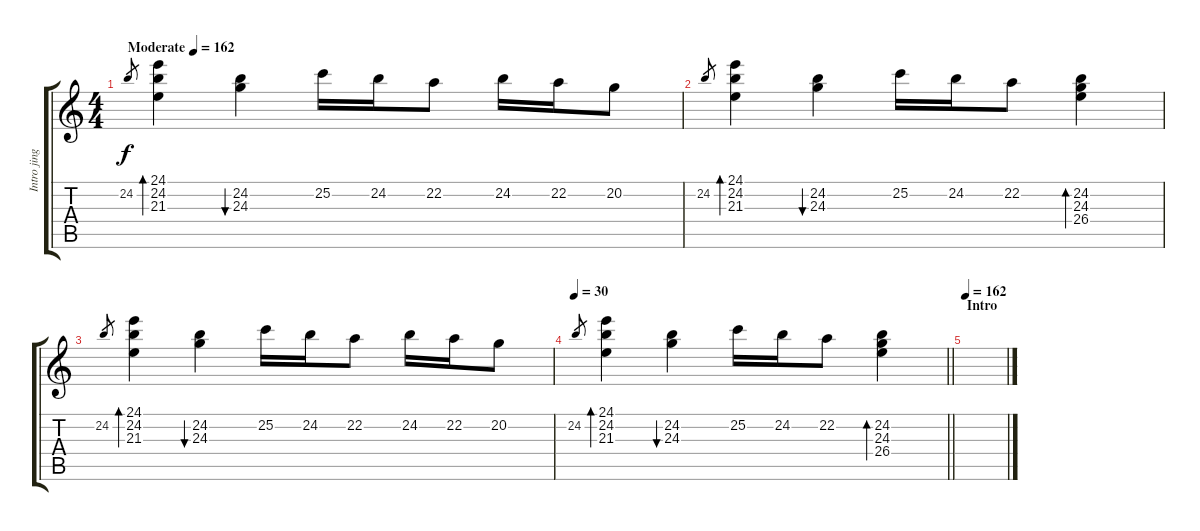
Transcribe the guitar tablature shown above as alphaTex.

\track ("Intro jingle" "Intro jing") {instrument celesta}
\staff {score tabs}
\tuning (E4 B3 G3 D3 A2 E2) {hide}
\ts (4 4)
\tempo (162 "Moderate")
\tempo 53
\tempo (162 "Moderate")
\clef g2
\ks c
24.2.8{gr dy f instrument celesta} (24.1 24.2 21.3).4{bd 60} (24.2 24.3).4{bu 60} 25.2.16 24.2.16 22.2.8 24.2.16 22.2.16 20.2.8 |
24.2.8{gr} (24.1 24.2 21.3).4{bd 30} (24.2 24.3).4{bu 30} 25.2.16 24.2.16 22.2.8 (24.2 24.3 26.4).4{bd 120} |
24.2.8{gr} (24.1 24.2 21.3).4{bd 30} (24.2 24.3).4{bu 60} 25.2.16 24.2.16 22.2.8 24.2.16 22.2.16 20.2.8 |
\tempo 30
\barLineRight lightlight
24.2.8{gr} (24.1 24.2 21.3).4{bd 30} (24.2 24.3).4{bu 30} 25.2.16 24.2.16 22.2.8 (24.2 24.3 26.4).4{bd 30} |
\section ("" "Intro")
\tempo 162
